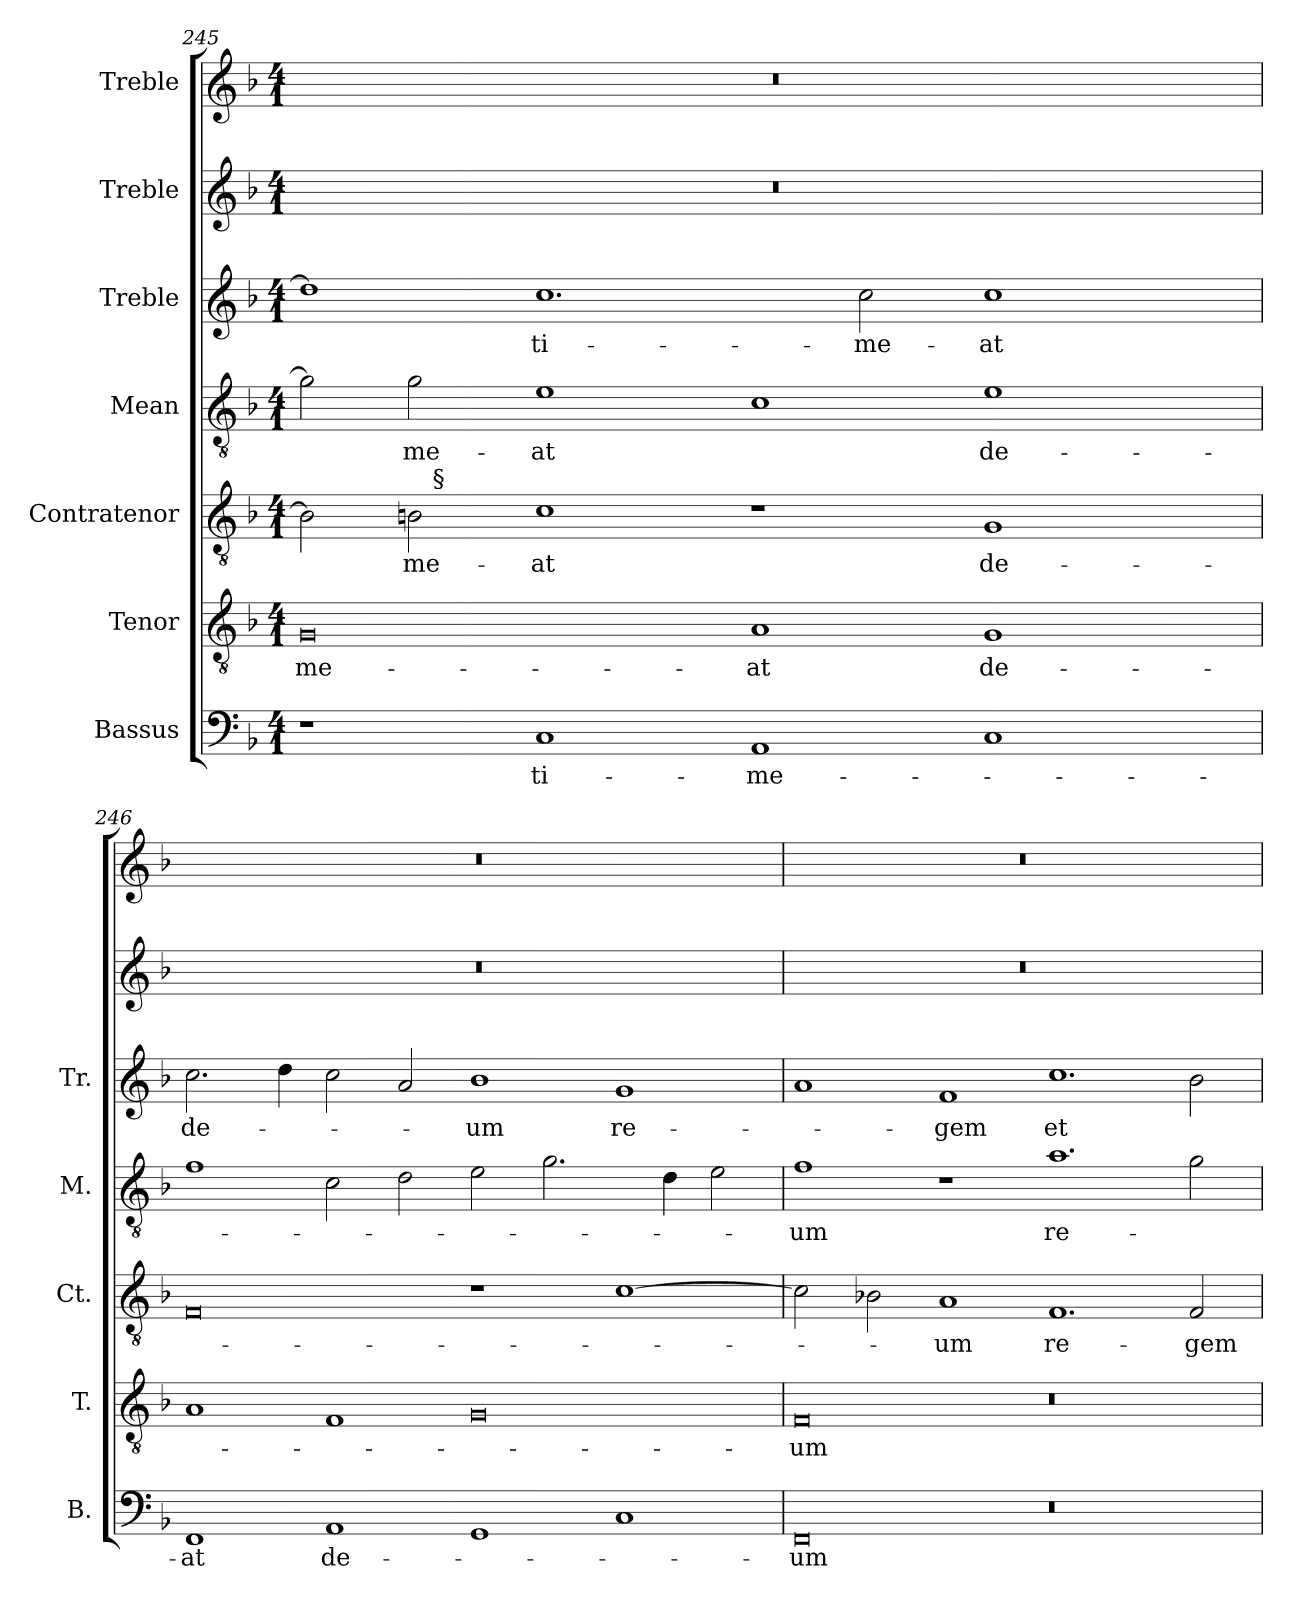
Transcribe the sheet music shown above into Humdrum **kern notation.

**kern	**text	**kern	**text	**kern	**text	**kern	**text	**kern	**text	**kern	**kern
*part7	*part7	*part6	*part6	*part5	*part5	*part4	*part4	*part3	*part3	*part2	*part1
*staff7	*staff7	*staff6	*staff6	*staff5	*staff5	*staff4	*staff4	*staff3	*staff3	*staff2	*staff1
*I"Bassus	*	*I"Tenor	*	*I"Contratenor	*	*I"Mean	*	*I"Treble	*	*I"Treble	*I"Treble
*I'B.	*	*I'T.	*	*I'Ct.	*	*I'M.	*	*I'Tr.	*	*	*
!!LO:LB:g=z
*clefF4	*	*clefGv2	*	*clefGv2	*	*clefGv2	*	*clefG2	*	*clefG2	*clefG2
*	*	*ITrd7c12	*	*ITrd7c12	*	*ITrd7c12	*	*	*	*	*
*k[b-]	*	*k[b-]	*	*k[b-]	*	*k[b-]	*	*k[b-]	*	*k[b-]	*k[b-]
*F:	*	*F:	*	*F:	*	*F:	*	*F:	*	*F:	*F:
*M4/1	*	*M4/1	*	*M4/1	*	*M4/1	*	*M4/1	*	*M4/1	*M4/1
=245	=245	=245	=245	=245	=245	=245	=245	=245	=245	=245	=245
!	!	!	!LO:LY:b:color=#000000	!	!	!	!	!	!	!LO:N:vis=1	!LO:N:vis=1
*	*	*	*	*^	*	*	*	*	*	*	*
1r	.	0GGi	-me-	2BBi\]	2ryy	.	2Gi\]	.	1ddi]	.	00r	00r
!	!	!	!	!	!	!LO:LY:b:color=#000000	!	!	!	!	!	!
!	!	!	!	!	!	!	!	!LO:LY:b:color=#000000	!	!	!	!
.	.	.	.	2BBi\	32ryy	-me-	2Gi\	-me-	.	.	.	.
.	.	.	.	.	256ryy	.	.	.	.	.	.	.
!	!	!	!	!	!LO:TX:a:t=§	!	!	!	!	!	!	!
.	.	.	.	.	1ryy	.	.	.	.	.	.	.
!	!LO:LY:b:color=#000000	!	!	!	!	!	!	!	!	!	!	!
!	!	!	!	!	!	!LO:LY:b:color=#000000	!	!	!	!	!	!
!	!	!	!	!	!	!	!	!LO:LY:b:color=#000000	!	!	!	!
!	!	!	!	!	!	!	!	!	!	!LO:LY:b:color=#000000	!	!
1Ci	ti-	.	.	1Ci	.	-at	1Ei	-at	1.cci	ti-	.	.
.	.	.	.	.	1ryy	.	.	.	.	.	.	.
!	!LO:LY:b:color=#000000	!	!	!	!	!	!	!	!	!	!	!
!	!	!	!LO:LY:b:color=#000000	!	!	!	!	!	!	!	!	!
1AAi	-me-	1AAi	-at	1r	.	.	1Ci	.	.	.	.	.
!	!	!	!	!	!	!	!	!	!	!LO:LY:b:color=#000000	!	!
.	.	.	.	.	.	.	.	.	2cci\	-me-	.	.
.	.	.	.	.	1ryy	.	.	.	.	.	.	.
!	!	!	!LO:LY:b:color=#000000	!	!	!	!	!	!	!	!	!
!	!	!	!	!	!	!LO:LY:b:color=#000000	!	!	!	!	!	!
!	!	!	!	!	!	!	!	!LO:LY:b:color=#000000	!	!	!	!
!	!	!	!	!	!	!	!	!	!	!LO:LY:b:color=#000000	!	!
1Ci	.	1GGi	de-	1GGi	.	de-	1Ei	de-	1cci	-at	.	.
.	.	.	.	.	4ryy	.	.	.	.	.	.	.
.	.	.	.	.	8ryy	.	.	.	.	.	.	.
.	.	.	.	.	16ryy	.	.	.	.	.	.	.
.	.	.	.	.	64..ryy	.	.	.	.	.	.	.
*	*	*	*	*v	*v	*	*	*	*	*	*	*
=246`	=246`	=246`	=246`	=246`	=246`	=246`	=246`	=246`	=246`	=246`	=246`
*	*	*	*	*^	*	*	*	*	*	*	*
!	!LO:LY:b:color=#000000	!	!	!	!	!	!	!	!	!	!	!
*	*	*	*	*v	*v	*	*	*	*	*	*	*
*	*	*	*	*^	*	*	*	*	*	*	*
!	!	!	!	!	!	!	!	!	!	!LO:LY:b:color=#000000	!LO:N:vis=1	!LO:N:vis=1
*	*	*	*	*v	*v	*	*	*	*	*	*	*
1FFi	-at	1AAi	.	0FFi	.	1Fi	.	2.cci\	de-	00r	00r
.	.	.	.	.	.	.	.	4ddi\	.	.	.
!	!LO:LY:b:color=#000000	!	!	!	!	!	!	!	!	!	!
1AAi	de-	1FFi	.	.	.	2Ci\	.	2cci\	.	.	.
.	.	.	.	.	.	2Di\	.	2ai/	.	.	.
!	!	!	!	!	!	!	!	!	!LO:LY:b:color=#000000	!	!
1GGi	.	0GGi	.	1r	.	2Ei\	.	1b-i	-um	.	.
.	.	.	.	.	.	2.Gi\	.	.	.	.	.
!	!	!	!	!	!	!	!	!	!LO:LY:b:color=#000000	!	!
1Ci	.	.	.	[>1Ci	.	.	.	1gi	re-	.	.
.	.	.	.	.	.	4Di\	.	.	.	.	.
.	.	.	.	.	.	2Ei\	.	.	.	.	.
=247`	=247`	=247`	=247`	=247`	=247`	=247`	=247`	=247`	=247`	=247`	=247`
!	!LO:LY:b:color=#000000	!	!	!	!	!	!	!	!	!	!
!	!	!	!LO:LY:b:color=#000000	!	!	!	!	!	!	!	!
!	!	!	!	!	!	!	!LO:LY:b:color=#000000	!	!	!LO:N:vis=1	!LO:N:vis=1
0FFi	-um	0FFi	-um	2Ci\]	.	1Fi	-um	1ai	.	00r	00r
.	.	.	.	2BB-Xi\	.	.	.	.	.	.	.
!	!	!	!	!	!LO:LY:b:color=#000000	!	!	!	!	!	!
!	!	!	!	!	!	!	!	!	!LO:LY:b:color=#000000	!	!
.	.	.	.	1AAi	-um	1r	.	1fi	-gem	.	.
!	!	!	!	!	!LO:LY:b:color=#000000	!	!	!	!	!	!
!	!	!	!	!	!	!	!LO:LY:b:color=#000000	!	!	!	!
!	!	!	!	!	!	!	!	!	!LO:LY:b:color=#000000	!	!
0r	.	0r	.	1.FFi	re-	1.Ai	re-	1.cci	et	.	.
!	!	!	!	!	!LO:LY:b:color=#000000	!	!	!	!	!	!
.	.	.	.	2FFi/	-gem	2Gi\	.	2b-i\	.	.	.
=`	=`	=`	=`	=`	=`	=`	=`	=`	=`	=`	=`
*-	*-	*-	*-	*-	*-	*-	*-	*-	*-	*-	*-
